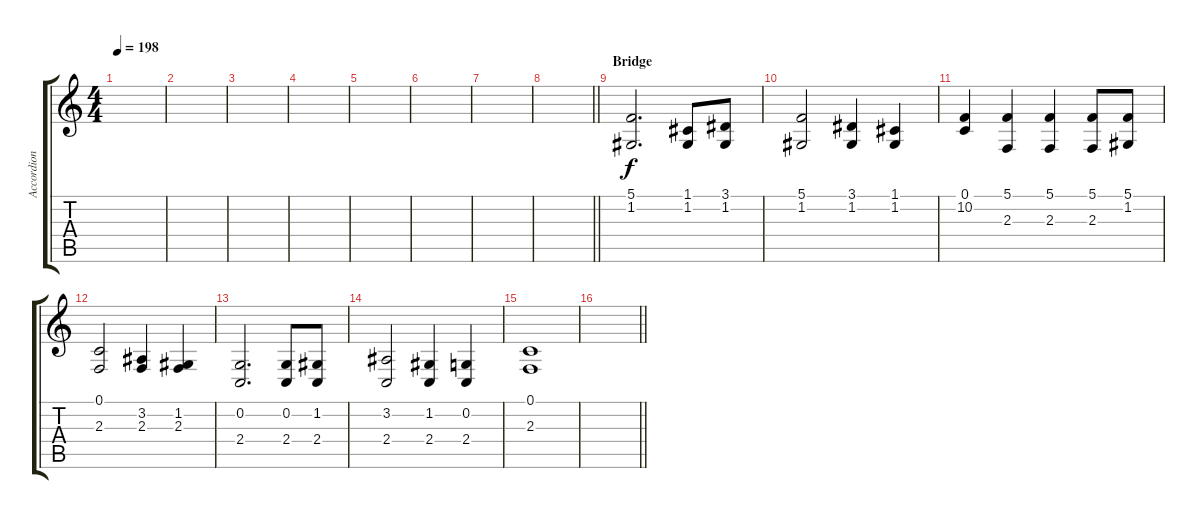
\track ("Accordion" "Accordion") {instrument accordion}
\staff {score tabs}
\tuning (C4 G3 Eb3 Bb2 F2 C2) {hide}
\ts (4 4)
\tempo 198
\clef g2
\ks c
|
|
|
|
|
|
|
\barLineRight lightlight
|
\section ("" "Bridge")
(5.1 1.2).2{d} (1.1 1.2).8 (3.1 1.2).8 |
(5.1 1.2).2 (3.1 1.2).4 (1.1 1.2).4 |
(0.1 10.2).4 (5.1 2.3).4 (5.1 2.3).4 (5.1 2.3).8 (5.1 1.2).8 |
(0.1 2.3).2 (3.2 2.3).4 (1.2 2.3).4 |
(0.2 2.4).2{d} (0.2 2.4).8 (1.2 2.4).8 |
(3.2 2.4).2 (1.2 2.4).4 (0.2 2.4).4 |
(0.1 2.3).1 |
\barLineRight lightlight
